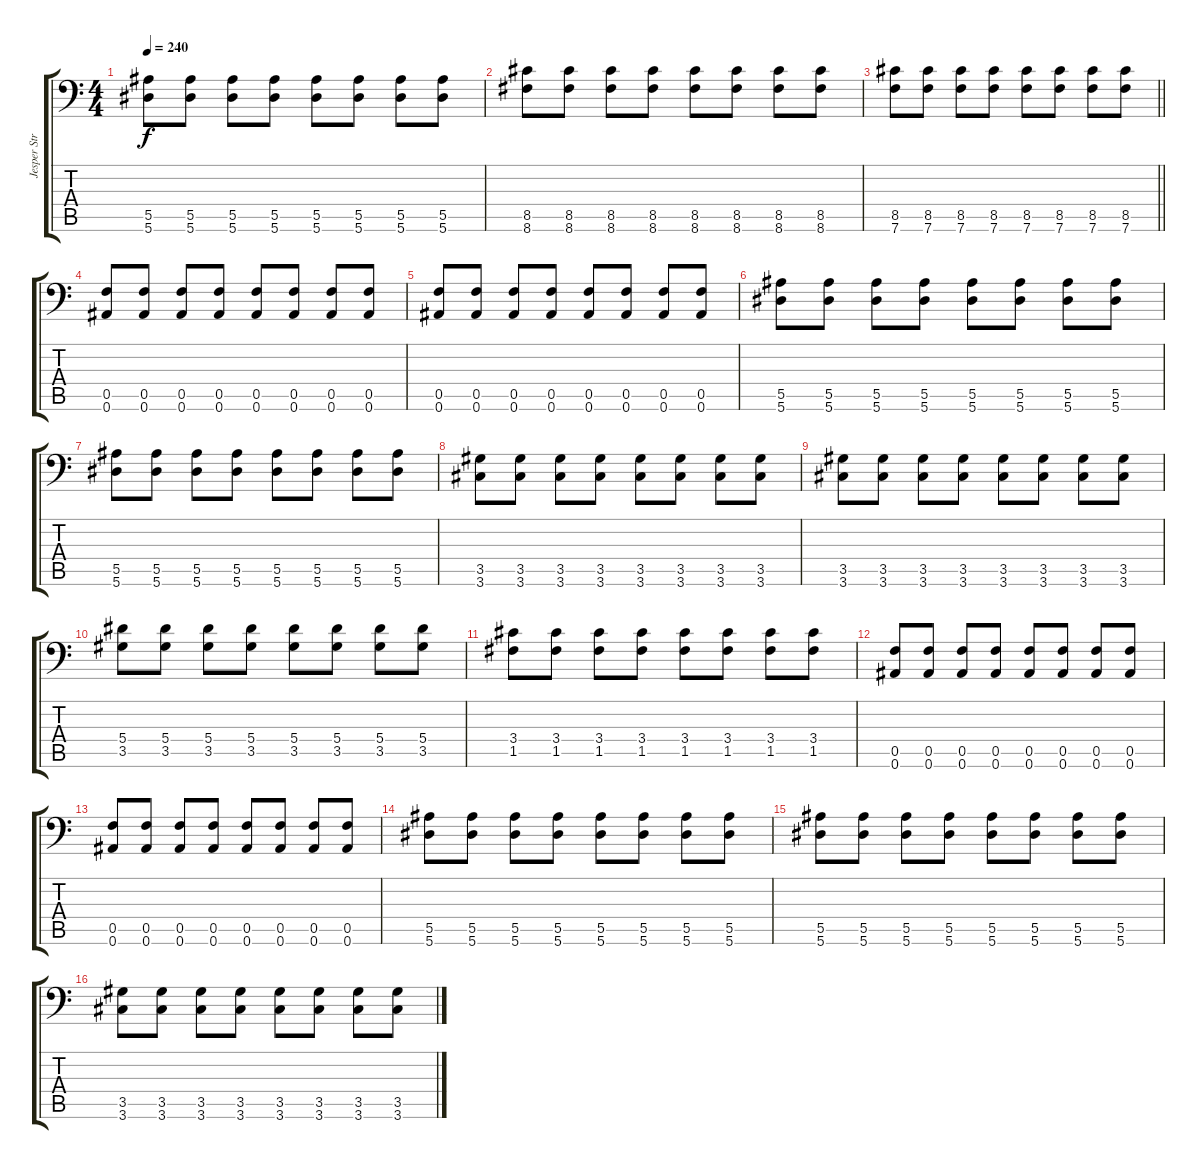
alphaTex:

\track ("Jesper Strömblad" "Jesper Str") {instrument distortionguitar}
\staff {score tabs}
\tuning (C4 G3 Eb3 Bb2 F2 Bb1) {hide}
\ts (4 4)
\tempo 240
\clef f4
\ks c
(5.5 5.6).8{dy f} (5.5 5.6).8 (5.5 5.6).8 (5.5 5.6).8 (5.5 5.6).8 (5.5 5.6).8 (5.5 5.6).8 (5.5 5.6).8 |
(8.5 8.6).8 (8.5 8.6).8 (8.5 8.6).8 (8.5 8.6).8 (8.5 8.6).8 (8.5 8.6).8 (8.5 8.6).8 (8.5 8.6).8 |
\barLineRight lightlight
(8.5 7.6).8 (8.5 7.6).8 (8.5 7.6).8 (8.5 7.6).8 (8.5 7.6).8 (8.5 7.6).8 (8.5 7.6).8 (8.5 7.6).8 |
\section ("" "")
(0.5 0.6).8 (0.5 0.6).8 (0.5 0.6).8 (0.5 0.6).8 (0.5 0.6).8 (0.5 0.6).8 (0.5 0.6).8 (0.5 0.6).8 |
(0.5 0.6).8 (0.5 0.6).8 (0.5 0.6).8 (0.5 0.6).8 (0.5 0.6).8 (0.5 0.6).8 (0.5 0.6).8 (0.5 0.6).8 |
(5.5 5.6).8 (5.5 5.6).8 (5.5 5.6).8 (5.5 5.6).8 (5.5 5.6).8 (5.5 5.6).8 (5.5 5.6).8 (5.5 5.6).8 |
(5.5 5.6).8 (5.5 5.6).8 (5.5 5.6).8 (5.5 5.6).8 (5.5 5.6).8 (5.5 5.6).8 (5.5 5.6).8 (5.5 5.6).8 |
(3.5 3.6).8 (3.5 3.6).8 (3.5 3.6).8 (3.5 3.6).8 (3.5 3.6).8 (3.5 3.6).8 (3.5 3.6).8 (3.5 3.6).8 |
(3.5 3.6).8 (3.5 3.6).8 (3.5 3.6).8 (3.5 3.6).8 (3.5 3.6).8 (3.5 3.6).8 (3.5 3.6).8 (3.5 3.6).8 |
(5.4 3.5).8 (5.4 3.5).8 (5.4 3.5).8 (5.4 3.5).8 (5.4 3.5).8 (5.4 3.5).8 (5.4 3.5).8 (5.4 3.5).8 |
(3.4 1.5).8 (3.4 1.5).8 (3.4 1.5).8 (3.4 1.5).8 (3.4 1.5).8 (3.4 1.5).8 (3.4 1.5).8 (3.4 1.5).8 |
(0.5 0.6).8 (0.5 0.6).8 (0.5 0.6).8 (0.5 0.6).8 (0.5 0.6).8 (0.5 0.6).8 (0.5 0.6).8 (0.5 0.6).8 |
(0.5 0.6).8 (0.5 0.6).8 (0.5 0.6).8 (0.5 0.6).8 (0.5 0.6).8 (0.5 0.6).8 (0.5 0.6).8 (0.5 0.6).8 |
(5.5 5.6).8 (5.5 5.6).8 (5.5 5.6).8 (5.5 5.6).8 (5.5 5.6).8 (5.5 5.6).8 (5.5 5.6).8 (5.5 5.6).8 |
(5.5 5.6).8 (5.5 5.6).8 (5.5 5.6).8 (5.5 5.6).8 (5.5 5.6).8 (5.5 5.6).8 (5.5 5.6).8 (5.5 5.6).8 |
(3.5 3.6).8 (3.5 3.6).8 (3.5 3.6).8 (3.5 3.6).8 (3.5 3.6).8 (3.5 3.6).8 (3.5 3.6).8 (3.5 3.6).8
